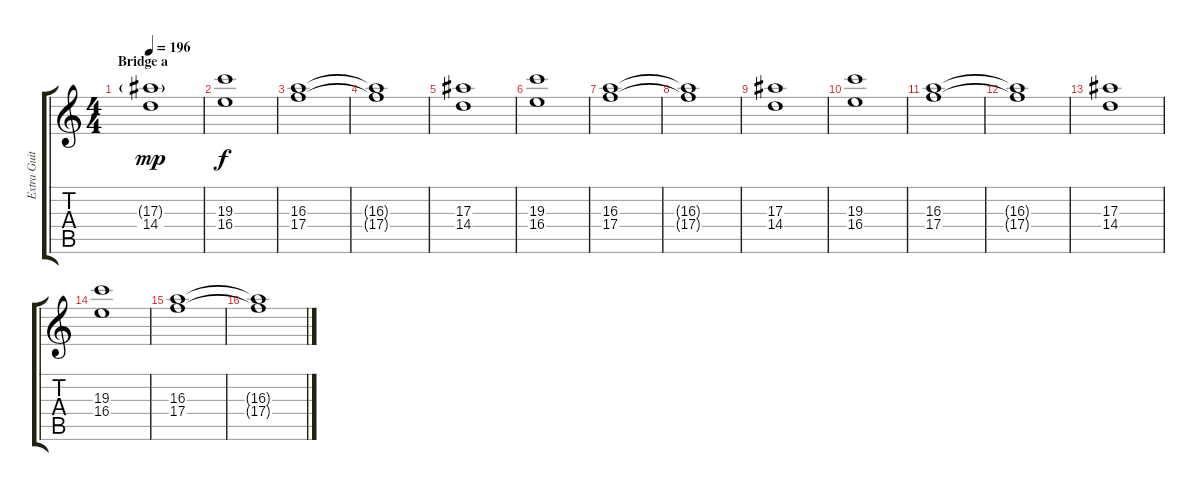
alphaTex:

\track ("Extra Guitar/ Synth Strings" "Extra Guit") {instrument distortionguitar}
\staff {score tabs}
\tuning (D4 A3 F3 C3 G2 D2) {hide}
\ts (4 4)
\section ("" "Bridge a")
\tempo 196
\clef g2
\ks c
(17.3{g} 14.4).1{dy mp volume 8 instrument stringensemble2} |
(19.3 16.4).1{dy f} |
(16.3 17.4).1 |
(16.3{t} 17.4{t}).1 |
(17.3 14.4).1 |
(19.3 16.4).1 |
(16.3 17.4).1 |
(16.3{t} 17.4{t}).1 |
(17.3 14.4).1 |
(19.3 16.4).1 |
(16.3 17.4).1 |
(16.3{t} 17.4{t}).1 |
(17.3 14.4).1 |
(19.3 16.4).1 |
(16.3 17.4).1 |
(16.3{t} 17.4{t}).1
